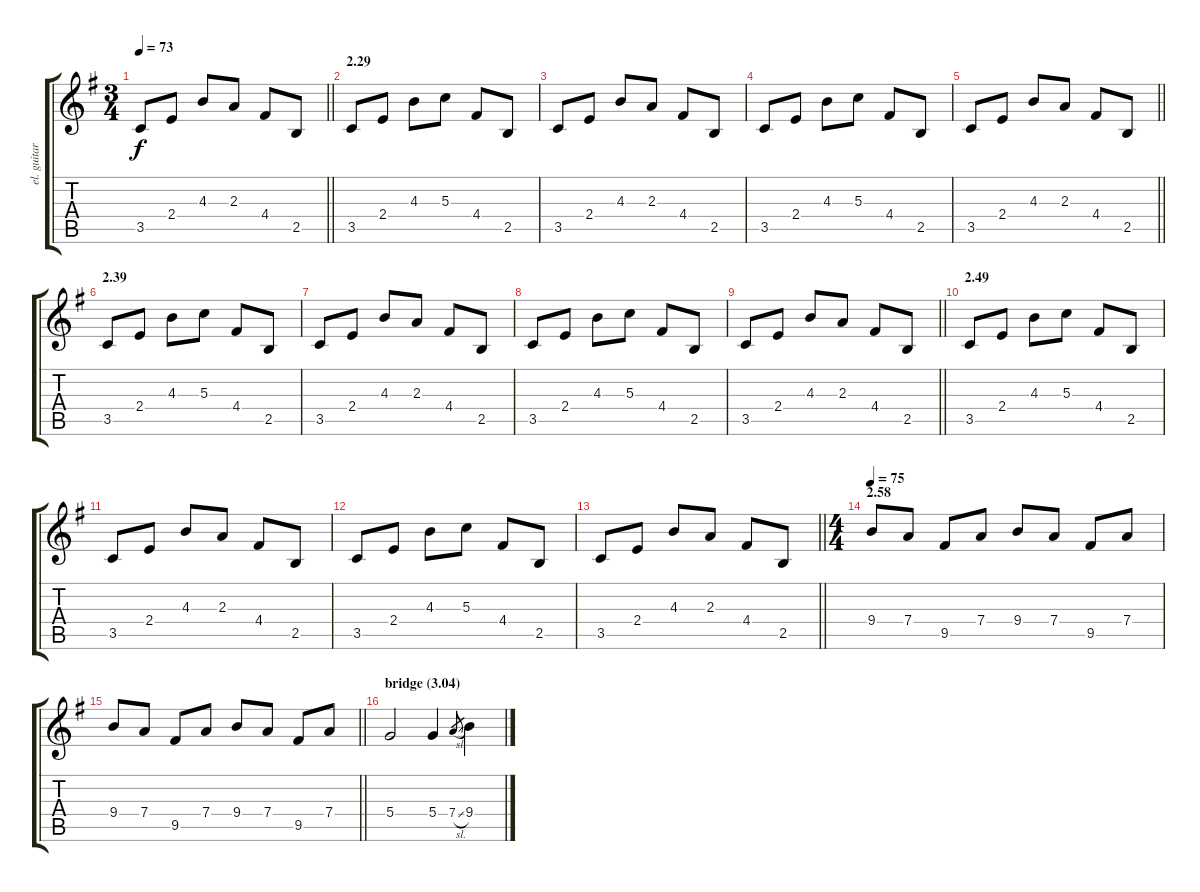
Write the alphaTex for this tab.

\track ("el. guitar 2" "el. guitar") {instrument overdrivenguitar}
\staff {score tabs}
\tuning (E4 B3 G3 D3 A2 E2) {hide}
\ts (3 4)
\tempo 73
\clef g2
\barLineRight lightlight
\ks g
3.5.8{dy f} 2.4.8 4.3.8 2.3.8 4.4.8 2.5.8 |
\section ("" "2.29")
3.5.8 2.4.8 4.3.8 5.3.8 4.4.8 2.5.8 |
3.5.8 2.4.8 4.3.8 2.3.8 4.4.8 2.5.8 |
3.5.8 2.4.8 4.3.8 5.3.8 4.4.8 2.5.8 |
\barLineRight lightlight
3.5.8 2.4.8 4.3.8 2.3.8 4.4.8 2.5.8 |
\section ("" "2.39")
3.5.8 2.4.8 4.3.8 5.3.8 4.4.8 2.5.8 |
3.5.8 2.4.8 4.3.8 2.3.8 4.4.8 2.5.8 |
3.5.8 2.4.8 4.3.8 5.3.8 4.4.8 2.5.8 |
\barLineRight lightlight
3.5.8 2.4.8 4.3.8 2.3.8 4.4.8 2.5.8 |
\section ("" "2.49")
3.5.8 2.4.8 4.3.8 5.3.8 4.4.8 2.5.8 |
3.5.8 2.4.8 4.3.8 2.3.8 4.4.8 2.5.8 |
3.5.8 2.4.8 4.3.8 5.3.8 4.4.8 2.5.8 |
\barLineRight lightlight
3.5.8 2.4.8 4.3.8 2.3.8 4.4.8 2.5.8 |
\ts (4 4)
\section ("" "2.58")
\tempo 75
9.4.8 7.4.8 9.5.8 7.4.8 9.4.8 7.4.8 9.5.8 7.4.8 |
\barLineRight lightlight
9.4.8 7.4.8 9.5.8 7.4.8 9.4.8 7.4.8 9.5.8 7.4.8 |
\section ("" "bridge (3.04)")
5.4.2 5.4.4 7.4{sl}.8{gr} 9.4.4
